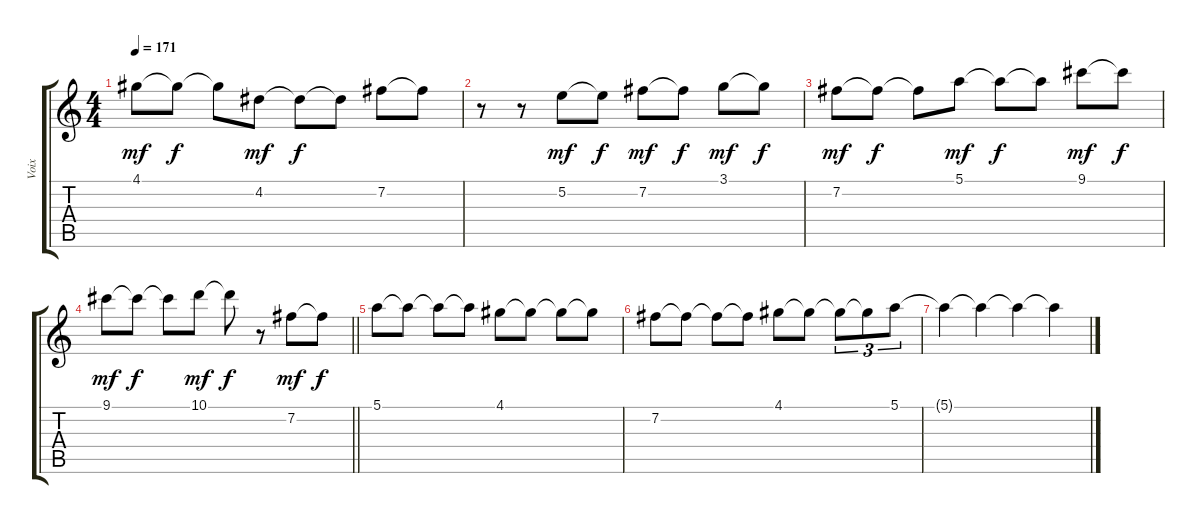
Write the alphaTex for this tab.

\track ("Voix" "Voix") {instrument overdrivenguitar}
\staff {score tabs}
\tuning (E4 B3 G3 D3 A2 E2) {hide}
\ts (4 4)
\tempo 171
\clef g2
\ks c
4.1.8{dy mf} 4.1{t}.8{dy f} 4.1{t}.8 4.2.8{dy mf} 4.2{t}.8{dy f} 4.2{t}.8 7.2.8 7.2{t}.8 |
r.8 r.8 5.2.8{dy mf} 5.2{t}.8{dy f} 7.2.8{dy mf} 7.2{t}.8{dy f} 3.1.8{dy mf} 3.1{t}.8{dy f} |
7.2.8{dy mf} 7.2{t}.8{dy f} 7.2{t}.8 5.1.8{dy mf} 5.1{t}.8{dy f} 5.1{t}.8 9.1.8{dy mf} 9.1{t}.8{dy f} |
\barLineRight lightlight
9.1.8{dy mf} 9.1{t}.8{dy f} 9.1{t}.8 10.1.8{dy mf} 10.1{t}.8{dy f} r.8 7.2.8{dy mf} 7.2{t}.8{dy f} |
\section ("" "")
5.1.8 5.1{t}.8 5.1{t}.8 5.1{t}.8 4.1.8 4.1{t}.8 4.1{t}.8 4.1{t}.8 |
7.2.8 7.2{t}.8 7.2{t}.8 7.2{t}.8 4.1.8 4.1{t}.8 4.1{t}.8{tu (3 2)} 4.1{t}.8{tu (3 2)} 5.1.8{tu (3 2)} |
5.1{t}.4 5.1{t}.4 5.1{t}.4 5.1{t}.4
